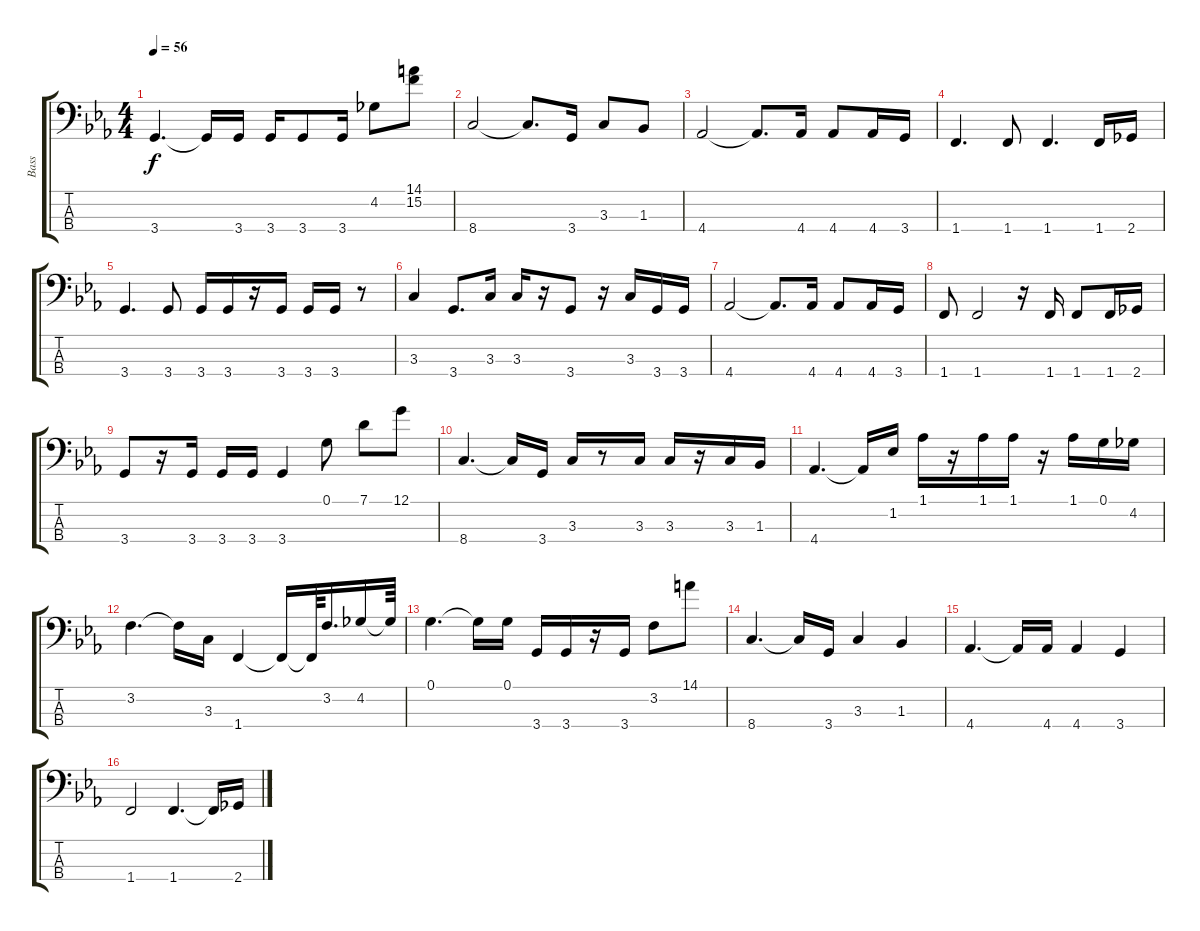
\track ("Bass" "Bass") {instrument electricbassfinger}
\staff {score tabs}
\tuning (G2 D2 A1 E1) {hide}
\ts (4 4)
\tempo 56
\clef f4
\ks eb
3.4.4{d dy f} 3.4{t}.16 3.4.16 3.4.16 3.4.8 3.4.16 4.2.8 (14.1 15.2).8 |
8.4.2 8.4{t}.8{d} 3.4.16 3.3.8 1.3.8 |
4.4.2 4.4{t}.8{d} 4.4.16 4.4.8 4.4.16 3.4.16 |
1.4.4{d} 1.4.8 1.4.4{d} 1.4.16 2.4.16 |
3.4.4{d} 3.4.8 3.4.16 3.4.16 r.16 3.4.16 3.4.16 3.4.16 r.8 |
3.3.4 3.4.8{d} 3.3.16 3.3.16 r.16 3.4.8 r.16 3.3.16 3.4.16 3.4.16 |
4.4.2 4.4{t}.8{d} 4.4.16 4.4.8 4.4.16 3.4.16 |
1.4.8 1.4.2 r.16 1.4.16 1.4.8 1.4.16 2.4.16 |
3.4.8 r.16 3.4.16 3.4.16 3.4.16 3.4.4 0.1.8 7.1.8 12.1.8 |
8.4.4{d} 8.4{t}.16 3.4.16 3.3.16 r.8 3.3.16 3.3.16 r.16 3.3.16 1.3.16 |
4.4.4{d} 4.4{t}.16 1.2.16 1.1.16 r.16 1.1.16 1.1.16 r.16 1.1.16 0.1.16 4.2.16 |
3.2.4{d} 3.2{t}.16 3.3.16 1.4.4 1.4{t}.16 1.4{t}.64 3.2.16{d} 4.2.16 4.2{t}.64 |
0.1.4{d} 0.1{t}.16 0.1.16 3.4.16 3.4.16 r.16 3.4.16 3.2.8 14.1.8 |
8.4.4{d} 8.4{t}.16 3.4.16 3.3.4 1.3.4 |
4.4.4{d} 4.4{t}.16 4.4.16 4.4.4 3.4.4 |
1.4.2 1.4.4{d} 1.4{t}.16 2.4.16
